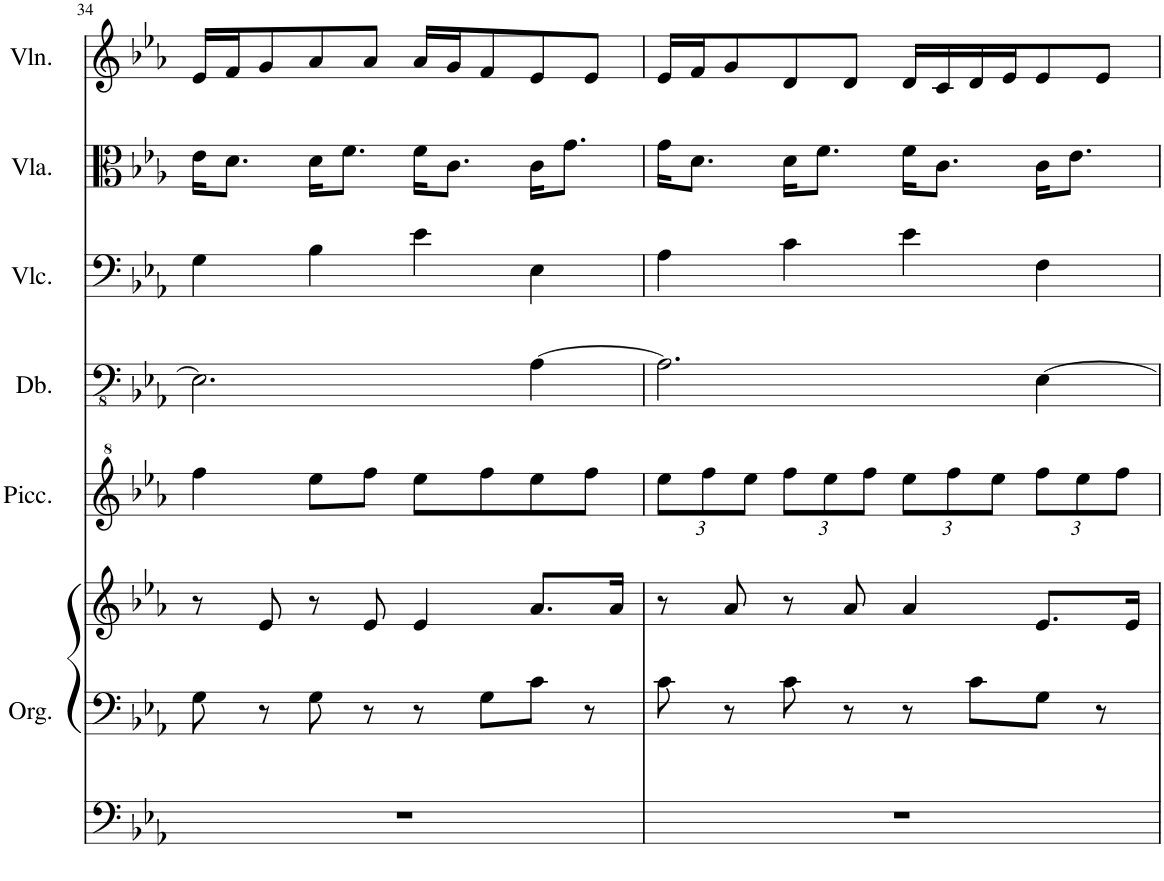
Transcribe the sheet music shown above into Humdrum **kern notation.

**kern	**kern	**kern	**kern	**kern	**kern	**kern	**kern
*part6	*part6	*part6	*part5	*part4	*part3	*part2	*part1
*staff8	*staff7	*staff6	*staff5	*staff4	*staff3	*staff2	*staff1
*I"Organ	*	*	*I"Piccolo	*I"Double Bass	*I"Violoncello	*I"Viola	*I"Violin
*I'Org.	*	*	*I'Picc.	*I'Db.	*I'Vlc.	*I'Vla.	*I'Vln.
!!LO:PB:g=z
*clefF4	*clefF4	*clefG2	*clefG^2	*clefFv4	*clefF4	*clefC3	*clefG2
*	*	*	*Trd-7c-12	*Trd7c12	*	*	*
*k[b-e-a-]	*k[b-e-a-]	*k[b-e-a-]	*k[b-e-a-]	*k[b-e-a-]	*k[b-e-a-]	*k[b-e-a-]	*k[b-e-a-]
=34	=34	=34	=34	=34	=34	=34	=34
1r	8G\	8r	4fff\	2.EE-\]	4G\	16e-\KL	16e-/LL
.	.	.	.	.	.	8.d\J	16f/J
.	8r	8e-/	.	.	.	.	8g/
.	8G\	8r	8eee-\L	.	4B-\	16d\KL	8a-/
.	.	.	.	.	.	8.f\J	.
.	8r	8e-/	8fff\J	.	.	.	8a-/J
.	8r	4e-/	8eee-\L	.	4e-\	16f\KL	16a-/LL
.	.	.	.	.	.	8.c\J	16g/J
.	8G\L	.	8fff\	.	.	.	8f/
.	8c\J	8.a-/L	8eee-\	[4AA-\	4E-\	16c\KL	8e-/
.	.	.	.	.	.	8.g\J	.
.	8r	.	8fff\J	.	.	.	8e-/J
.	.	16a-/Jk	.	.	.	.	.
=35	=35	=35	=35	=35	=35	=35	=35
*	*	*	*Xbrackettup	*	*	*	*
1r	8c\	8r	12eee-\L	2.AA-\]	4A-\	16g\KL	16e-/LL
.	.	.	.	.	.	8.d\J	16f/J
.	.	.	12fff\	.	.	.	.
.	8r	8a-/	.	.	.	.	8g/
.	.	.	12eee-\J	.	.	.	.
.	8c\	8r	12fff\L	.	4c\	16d\KL	8d/
.	.	.	.	.	.	8.f\J	.
.	.	.	12eee-\	.	.	.	.
.	8r	8a-/	.	.	.	.	8d/J
.	.	.	12fff\J	.	.	.	.
.	8r	4a-/	12eee-\L	.	4e-\	16f\KL	16d/LL
.	.	.	.	.	.	8.c\J	16c/
.	.	.	12fff\	.	.	.	.
.	8c\L	.	.	.	.	.	16d/
.	.	.	12eee-\J	.	.	.	.
.	.	.	.	.	.	.	16e-/J
.	8G\J	8.e-/L	12fff\L	[4EE-\	4F\	16c\KL	8e-/
.	.	.	.	.	.	8.e-\J	.
.	.	.	12eee-\	.	.	.	.
.	8r	.	.	.	.	.	8e-/J
.	.	.	12fff\J	.	.	.	.
.	.	16e-/Jk	.	.	.	.	.
=	=	=	=	=	=	=	=
*-	*-	*-	*-	*-	*-	*-	*-
